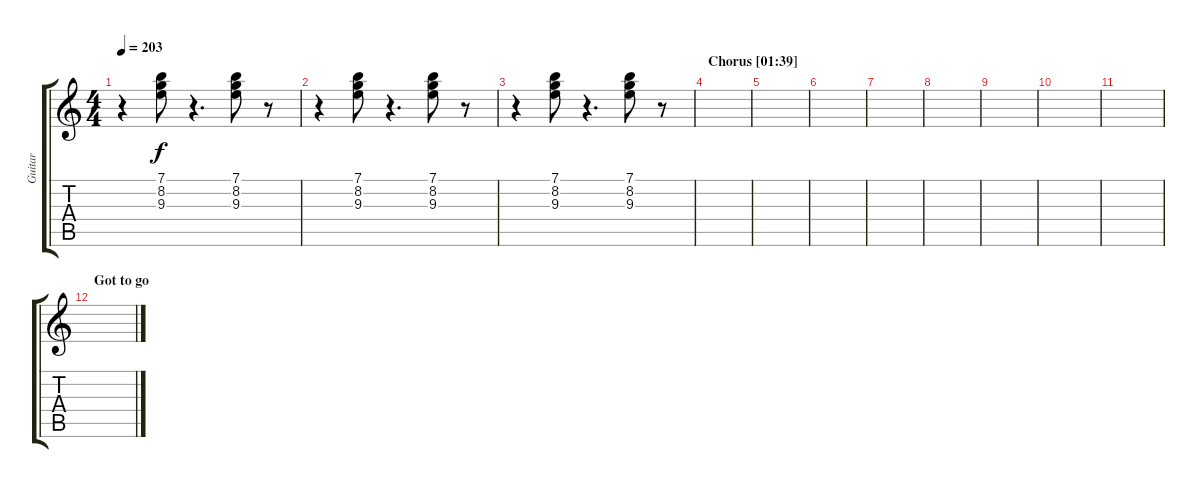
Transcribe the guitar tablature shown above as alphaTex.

\track ("Guitar" "Guitar") {instrument electricguitarclean}
\staff {score tabs}
\tuning (E4 B3 G3 D3 A2 E2) {hide}
\ts (4 4)
\tempo 203
\clef g2
\ks c
r.4{dy f} (7.1 8.2 9.3).8 r.4{d} (7.1 8.2 9.3).8 r.8 |
r.4 (7.1 8.2 9.3).8 r.4{d} (7.1 8.2 9.3).8 r.8 |
r.4 (7.1 8.2 9.3).8 r.4{d} (7.1 8.2 9.3).8 r.8 |
\section ("" "Chorus [01:39]")
|
|
|
|
|
|
|
|
\section ("" "Got to go")
